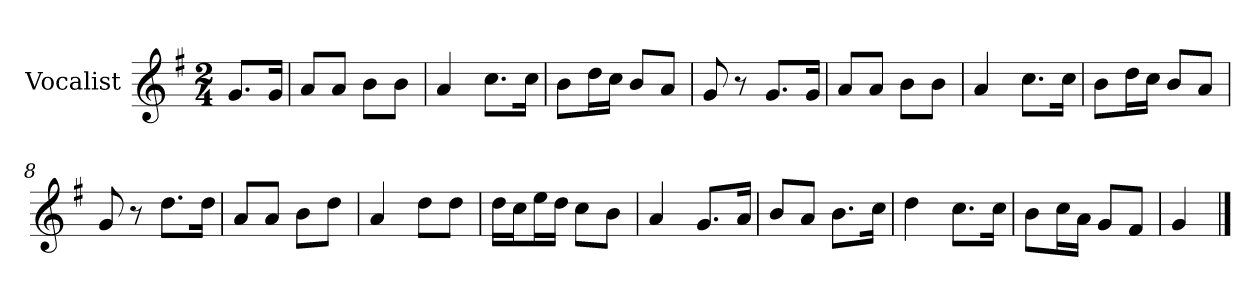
**kern
*part1
*staff1
*I"Vocalist
*k[f#]
*G:
*M2/4
=
8.gL
16gJk
=1
8aL
8aJ
8bL
8bJ
=2
4a
8.ccL
16ccJk
=3
8bL
16ddL
16ccJJ
8bL
8aJ
=4
8g
8r
8.gL
16gJk
=5
8aL
8aJ
8bL
8bJ
=6
4a
8.ccL
16ccJk
=7
8bL
16ddL
16ccJJ
8bL
8aJ
=8
8g
8r
8.ddL
16ddJk
=9
8aL
8aJ
8bL
8ddJ
=10
4a
8ddL
8ddJ
=11
16ddLL
16ccJ
16eeL
16ddJJ
8ccL
8bJ
=12
4a
8.gL
16aJk
=13
8bL
8aJ
8.bL
16ccJk
=14
4dd
8.ccL
16ccJk
=15
8bL
16ccL
16aJJ
8gL
8f#J
=16
4g
==
*-
